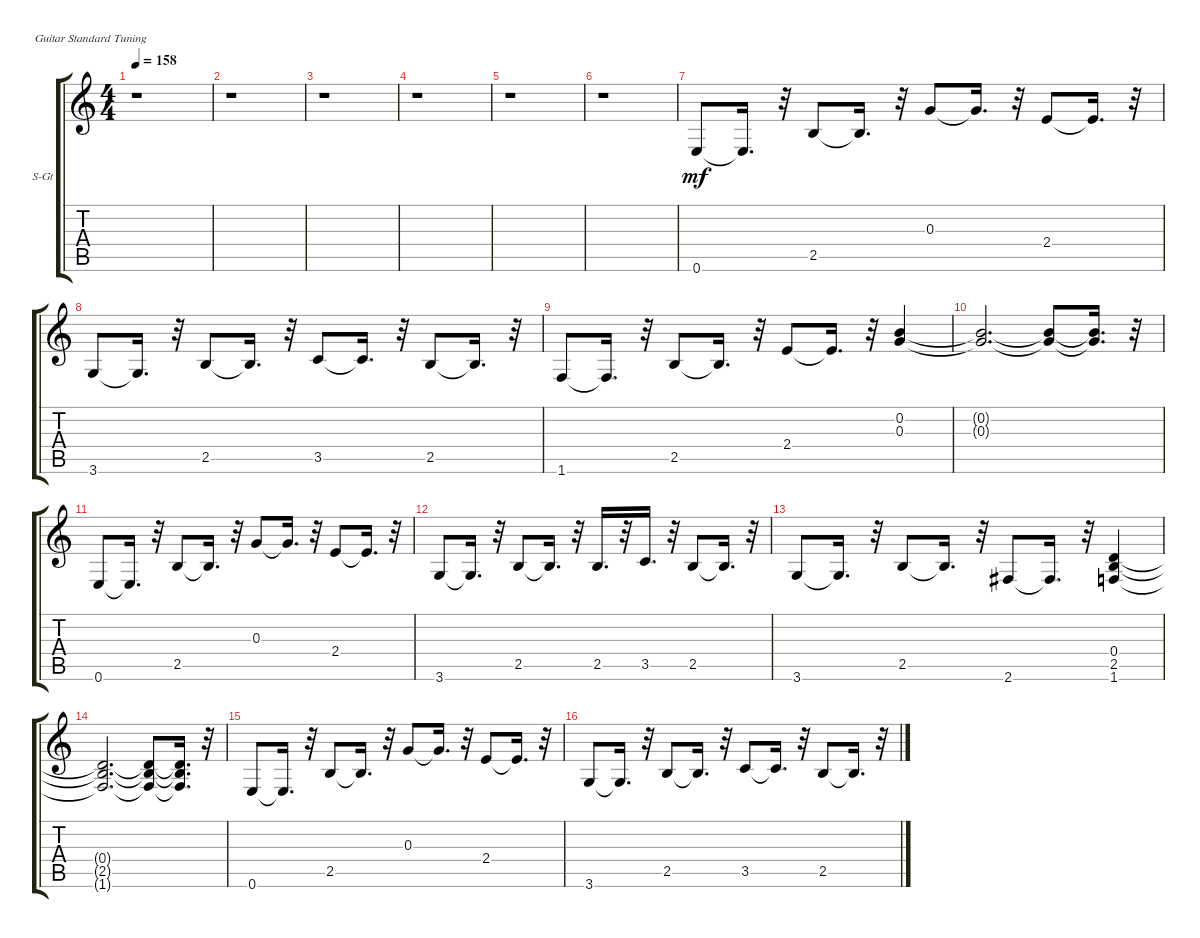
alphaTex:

\bracketExtendMode groupsimilarinstruments
\firstSystemTrackNameOrientation horizontal
\otherSystemsTrackNameOrientation horizontal
\track ("" "S-Gt") {instrument acousticguitarsteel}
\staff {score tabs}
\tuning (E4 B3 G3 D3 A2 E2)
\ts (4 4)
\tempo 158
\clef g2
\ks c
r.1{dy mf} |
r.1 |
r.1 |
r.1 |
r.1 |
r.1 |
0.6.8 0.6{t}.16{d} r.32 2.5.8 2.5{t}.16{d} r.32 0.3.8 0.3{t}.16{d} r.32 2.4.8 2.4{t}.16{d} r.32 |
3.6.8 3.6{t}.16{d} r.32 2.5.8 2.5{t}.16{d} r.32 3.5.8 3.5{t}.16{d} r.32 2.5.8 2.5{t}.16{d} r.32 |
1.6.8 1.6{t}.16{d} r.32 2.5.8 2.5{t}.16{d} r.32 2.4.8 2.4{t}.16{d} r.32 (0.3 0.2).4 |
(0.3{t} 0.2{t}).2{d} (0.3{t} 0.2{t}).8 (0.3{t} 0.2{t}).16{d} r.32 |
0.6.8 0.6{t}.16{d} r.32 2.5.8 2.5{t}.16{d} r.32 0.3.8 0.3{t}.16{d} r.32 2.4.8 2.4{t}.16{d} r.32 |
3.6.8 3.6{t}.16{d} r.32 2.5.8 2.5{t}.16{d} r.32 2.5.16{d} r.32 3.5.16{d} r.32 2.5.8 2.5{t}.16{d} r.32 |
3.6.8 3.6{t}.16{d} r.32 2.5.8 2.5{t}.16{d} r.32 2.6.8 2.6{t}.16{d} r.32 (1.6 2.5 0.4).4 |
(1.6{t} 2.5{t} 0.4{t}).2{d} (1.6{t} 2.5{t} 0.4{t}).8 (1.6{t} 2.5{t} 0.4{t}).16{d} r.32 |
0.6.8 0.6{t}.16{d} r.32 2.5.8 2.5{t}.16{d} r.32 0.3.8 0.3{t}.16{d} r.32 2.4.8 2.4{t}.16{d} r.32 |
3.6.8 3.6{t}.16{d} r.32 2.5.8 2.5{t}.16{d} r.32 3.5.8 3.5{t}.16{d} r.32 2.5.8 2.5{t}.16{d} r.32
